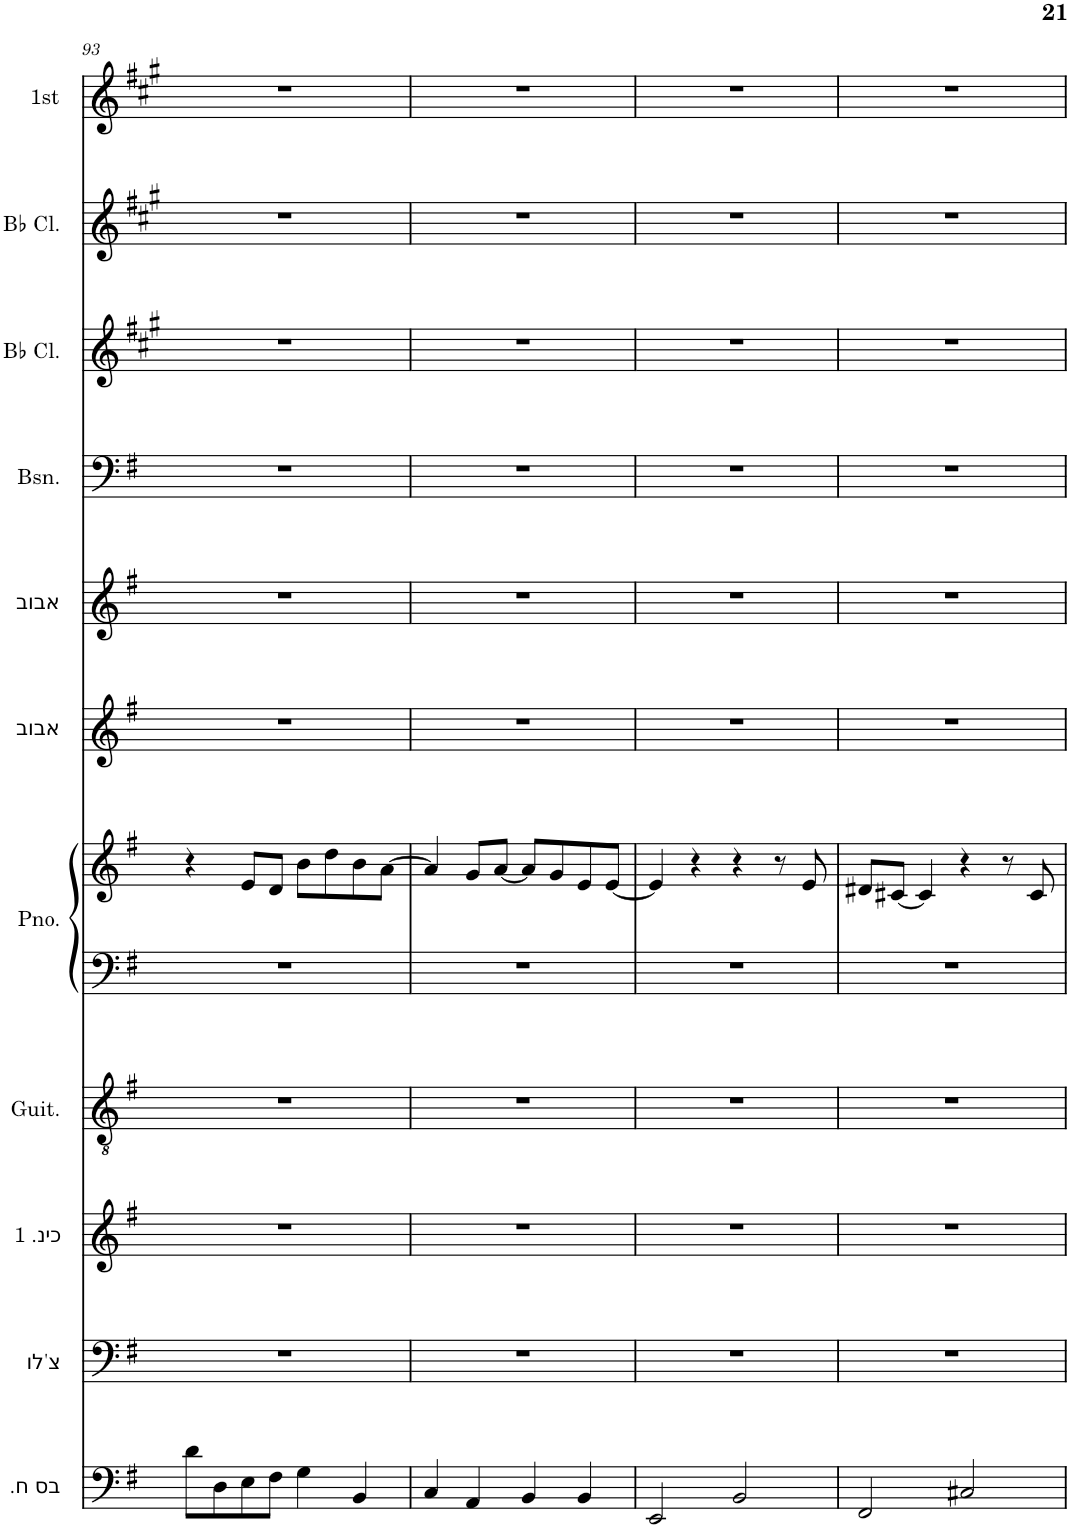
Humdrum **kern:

**kern	**kern	**kern	**kern	**kern	**kern	**kern	**kern	**kern	**kern	**kern	**kern
*part11	*part10	*part9	*part8	*part7	*part7	*part6	*part5	*part4	*part3	*part2	*part1
*staff12	*staff11	*staff10	*staff9	*staff8	*staff7	*staff6	*staff5	*staff4	*staff3	*staff2	*staff1
*I"בס חשמלית	*I"צ'לו	*I"כינור 1	*I"גיטרה קלאסית	*I"פסנתר	*	*I"אבוב	*I"אבוב	*I"באסון	*I"קלרינט בסי במול	*I"קלרינט בסי במול	*I"voice 1
!!LO:PB:g=z
*clefF4	*clefF4	*clefG2	*clefGv2	*clefF4	*clefG2	*clefG2	*clefG2	*clefF4	*clefG2	*clefG2	*clefG2
*Trd7c12	*	*	*	*	*	*	*	*	*Trd1c2	*Trd1c2	*Trd8c14
*k[f#]	*k[f#]	*k[f#]	*k[f#]	*k[f#]	*k[f#]	*k[f#]	*k[f#]	*k[f#]	*k[f#c#g#]	*k[f#c#g#]	*k[f#c#g#]
*M4/4	*M4/4	*M4/4	*M4/4	*M4/4	*M4/4	*M4/4	*M4/4	*M4/4	*M4/4	*M4/4	*M4/4
=93	=93	=93	=93	=93	=93	=93	=93	=93	=93	=93	=93
8d\L	1r	1r	1r	1r	4r	1r	1r	1r	1r	1r	1r
8D\	.	.	.	.	.	.	.	.	.	.	.
8E\	.	.	.	.	8e/L	.	.	.	.	.	.
8F#\J	.	.	.	.	8d/J	.	.	.	.	.	.
4G\	.	.	.	.	8b\L	.	.	.	.	.	.
.	.	.	.	.	8dd\	.	.	.	.	.	.
4BB/	.	.	.	.	8b\	.	.	.	.	.	.
.	.	.	.	.	[8a\J	.	.	.	.	.	.
=94	=94	=94	=94	=94	=94	=94	=94	=94	=94	=94	=94
4C/	1r	1r	1r	1r	4a/]	1r	1r	1r	1r	1r	1r
4AA/	.	.	.	.	8g/L	.	.	.	.	.	.
.	.	.	.	.	[8a/J	.	.	.	.	.	.
4BB/	.	.	.	.	8a/L]	.	.	.	.	.	.
.	.	.	.	.	8g/	.	.	.	.	.	.
4BB/	.	.	.	.	8e/	.	.	.	.	.	.
.	.	.	.	.	[8e/J	.	.	.	.	.	.
=95	=95	=95	=95	=95	=95	=95	=95	=95	=95	=95	=95
2EE/	1r	1r	1r	1r	4e/]	1r	1r	1r	1r	1r	1r
.	.	.	.	.	4r	.	.	.	.	.	.
2BB/	.	.	.	.	4r	.	.	.	.	.	.
.	.	.	.	.	8r	.	.	.	.	.	.
.	.	.	.	.	8e/	.	.	.	.	.	.
=96	=96	=96	=96	=96	=96	=96	=96	=96	=96	=96	=96
2FF#/	1r	1r	1r	1r	8d#X/L	1r	1r	1r	1r	1r	1r
.	.	.	.	.	[8c#X/J	.	.	.	.	.	.
.	.	.	.	.	4c#/]	.	.	.	.	.	.
2C#X/	.	.	.	.	4r	.	.	.	.	.	.
.	.	.	.	.	8r	.	.	.	.	.	.
.	.	.	.	.	8c#/	.	.	.	.	.	.
=	=	=	=	=	=	=	=	=	=	=	=
*-	*-	*-	*-	*-	*-	*-	*-	*-	*-	*-	*-
